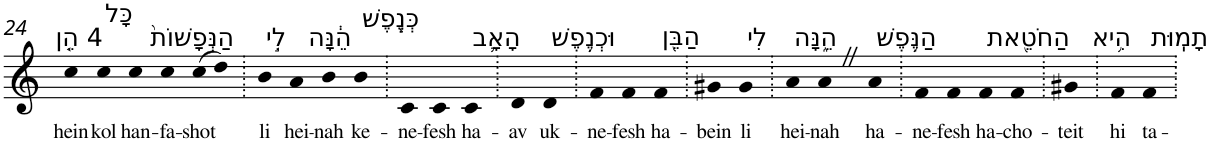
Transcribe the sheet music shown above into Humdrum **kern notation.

**kern	**text
*part1	*part1
*staff1	*staff1
*I"Piano	*
*I'Pno	*
!!LO:PB:g=z
*clefG2	*
*k[]	*
=24	=24
!LO:TX:a:t=4 הֵ֤ן	!
!	!LO:LY:b
4cc	hein
!LO:TX:a:t=כָּל	!
!	!LO:LY:b
4cc	kol
!LO:TX:a:t=הַנְּפָשׁוֹת֙	!
!	!LO:LY:b
4cc	han-
!	!LO:LY:b
4cc	-fa-
!	!LO:LY:b
(>8cc	-shot
8dd)	.
=25.	=25.
!LO:TX:a:t=לִ֣י	!
!	!LO:LY:b
4b	li
!LO:TX:a:t=הֵ֔נָּה	!
!	!LO:LY:b
4a	hei-
!	!LO:LY:b
4b	-nah
!LO:TX:a:t=כְּנֶ֧פֶשׁ	!
!	!LO:LY:b
4b	ke-
=26.	=26.
!	!LO:LY:b
4c	-ne-
!	!LO:LY:b
4c	-fesh
!LO:TX:a:t=הָאָ֛ב	!
!	!LO:LY:b
4c	ha-
=27.	=27.
!	!LO:LY:b
4d	-av
!LO:TX:a:t=וּכְנֶ֥פֶשׁ	!
!	!LO:LY:b
4d	uk-
=28.	=28.
!	!LO:LY:b
4f	-ne-
!	!LO:LY:b
4f	-fesh
!LO:TX:a:t=הַבֵּ֖ן	!
!	!LO:LY:b
4f	ha-
=29.	=29.
!	!LO:LY:b
4g#X	-bein
!LO:TX:a:t=לִי	!
!	!LO:LY:b
4g#	li
=30.	=30.
!LO:TX:a:t=הֵ֑נָּה	!
!	!LO:LY:b
4a	hei-
!	!LO:LY:b
4aZ	-nah
!LO:TX:a:t=הַנֶּ֥פֶשׁ	!
!	!LO:LY:b
4a	ha-
=31.	=31.
!	!LO:LY:b
4f	-ne-
!	!LO:LY:b
4f	-fesh
!LO:TX:a:t=הַחֹטֵ֖את	!
!	!LO:LY:b
4f	ha-
!	!LO:LY:b
4f	-cho-
=32.	=32.
!	!LO:LY:b
4g#X	-teit
=33.	=33.
!LO:TX:a:t=הִ֥יא	!
!	!LO:LY:b
4f	hi
!LO:TX:a:t=תָמֽוּת	!
!	!LO:LY:b
4f	ta-
=.	=.
*-	*-
